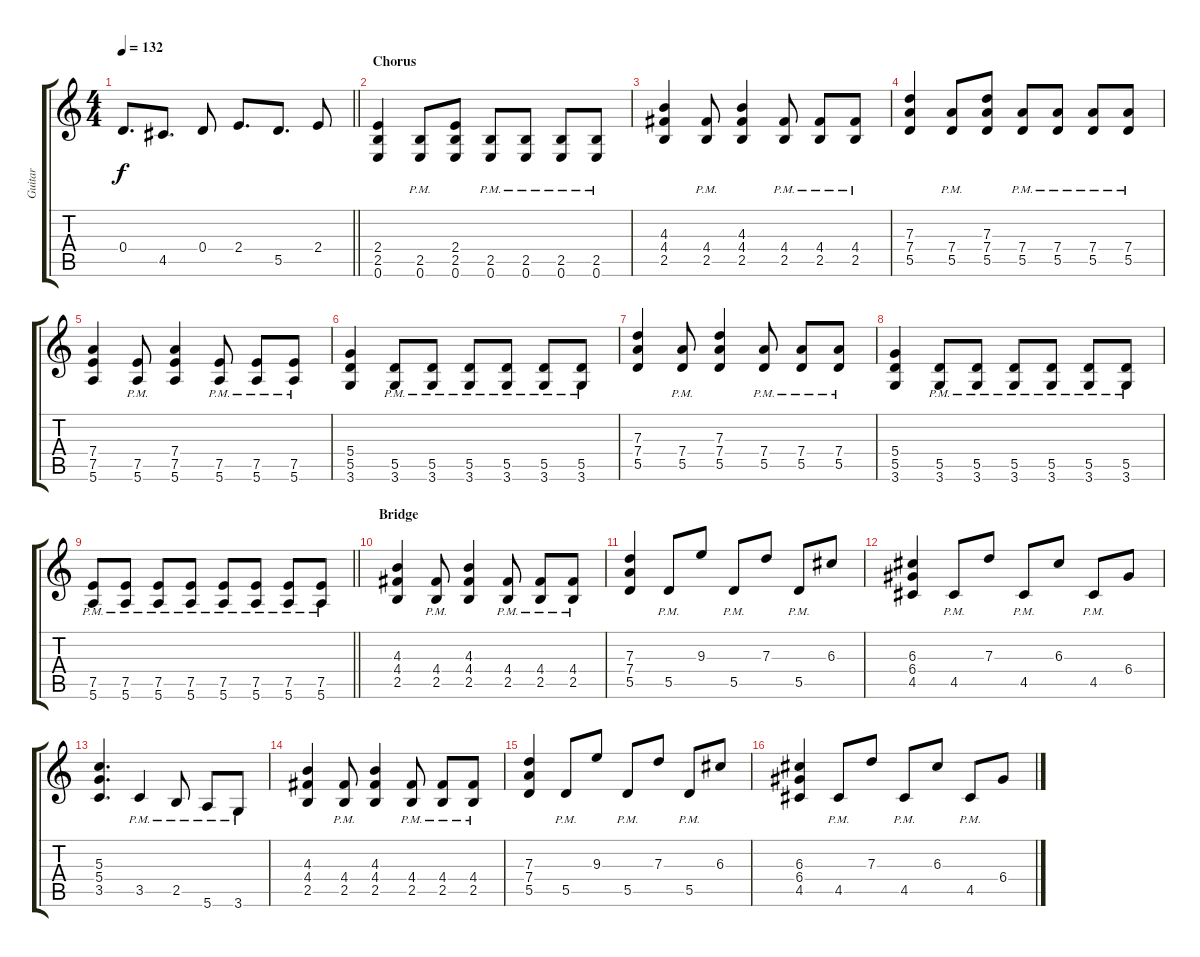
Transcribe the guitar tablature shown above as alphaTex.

\track ("Guitar" "Guitar") {instrument distortionguitar}
\staff {score tabs}
\tuning (E4 B3 G3 D3 A2 E2) {hide}
\ts (4 4)
\tempo 132
\clef g2
\barLineRight lightlight
\ks c
0.4.8{d dy f} 4.5.8{d} 0.4.8 2.4.8{d} 5.5.8{d} 2.4.8 |
\section ("" "Chorus ")
(2.4 2.5 0.6).4 (2.5{pm} 0.6{pm}).8 (2.4 2.5 0.6).8 (2.5{pm} 0.6{pm}).8 (2.5{pm} 0.6{pm}).8 (2.5{pm} 0.6{pm}).8 (2.5{pm} 0.6{pm}).8 |
(4.3 4.4 2.5).4 (4.4{pm} 2.5{pm}).8 (4.3 4.4 2.5).4 (4.4{pm} 2.5{pm}).8 (4.4{pm} 2.5{pm}).8 (4.4{pm} 2.5{pm}).8 |
(7.3 7.4 5.5).4 (7.4{pm} 5.5{pm}).8 (7.3 7.4 5.5).8 (7.4{pm} 5.5{pm}).8 (7.4{pm} 5.5{pm}).8 (7.4{pm} 5.5{pm}).8 (7.4{pm} 5.5{pm}).8 |
(7.4 7.5 5.6).4 (7.5{pm} 5.6{pm}).8 (7.4 7.5 5.6).4 (7.5{pm} 5.6{pm}).8 (7.5{pm} 5.6{pm}).8 (7.5{pm} 5.6{pm}).8 |
(5.4 5.5 3.6).4 (5.5{pm} 3.6{pm}).8 (5.5{pm} 3.6{pm}).8 (5.5{pm} 3.6{pm}).8 (5.5{pm} 3.6{pm}).8 (5.5{pm} 3.6{pm}).8 (5.5{pm} 3.6{pm}).8 |
(7.3 7.4 5.5).4 (7.4{pm} 5.5{pm}).8 (7.3 7.4 5.5).4 (7.4{pm} 5.5{pm}).8 (7.4{pm} 5.5{pm}).8 (7.4{pm} 5.5{pm}).8 |
(5.4 5.5 3.6).4 (5.5{pm} 3.6{pm}).8 (5.5{pm} 3.6{pm}).8 (5.5{pm} 3.6{pm}).8 (5.5{pm} 3.6{pm}).8 (5.5{pm} 3.6{pm}).8 (5.5{pm} 3.6{pm}).8 |
\barLineRight lightlight
(7.5{pm} 5.6{pm}).8 (7.5{pm} 5.6{pm}).8 (7.5{pm} 5.6{pm}).8 (7.5{pm} 5.6{pm}).8 (7.5{pm} 5.6{pm}).8 (7.5{pm} 5.6{pm}).8 (7.5{pm} 5.6{pm}).8 (7.5{pm} 5.6{pm}).8 |
\section ("" "Bridge ")
(4.3 4.4 2.5).4 (4.4{pm} 2.5{pm}).8 (4.3 4.4 2.5).4 (4.4{pm} 2.5{pm}).8 (4.4{pm} 2.5{pm}).8 (4.4{pm} 2.5{pm}).8 |
(7.3 7.4 5.5).4 5.5{pm}.8 9.3.8 5.5{pm}.8 7.3.8 5.5{pm}.8 6.3.8 |
(6.3 6.4 4.5).4 4.5{pm}.8 7.3.8 4.5{pm}.8 6.3.8 4.5{pm}.8 6.4.8 |
(5.3 5.4 3.5).4{d} 3.5{pm}.4 2.5{pm}.8 5.6{pm}.8 3.6{pm}.8 |
(4.3 4.4 2.5).4 (4.4{pm} 2.5{pm}).8 (4.3 4.4 2.5).4 (4.4{pm} 2.5{pm}).8 (4.4{pm} 2.5{pm}).8 (4.4{pm} 2.5{pm}).8 |
(7.3 7.4 5.5).4 5.5{pm}.8 9.3.8 5.5{pm}.8 7.3.8 5.5{pm}.8 6.3.8 |
(6.3 6.4 4.5).4 4.5{pm}.8 7.3.8 4.5{pm}.8 6.3.8 4.5{pm}.8 6.4.8
